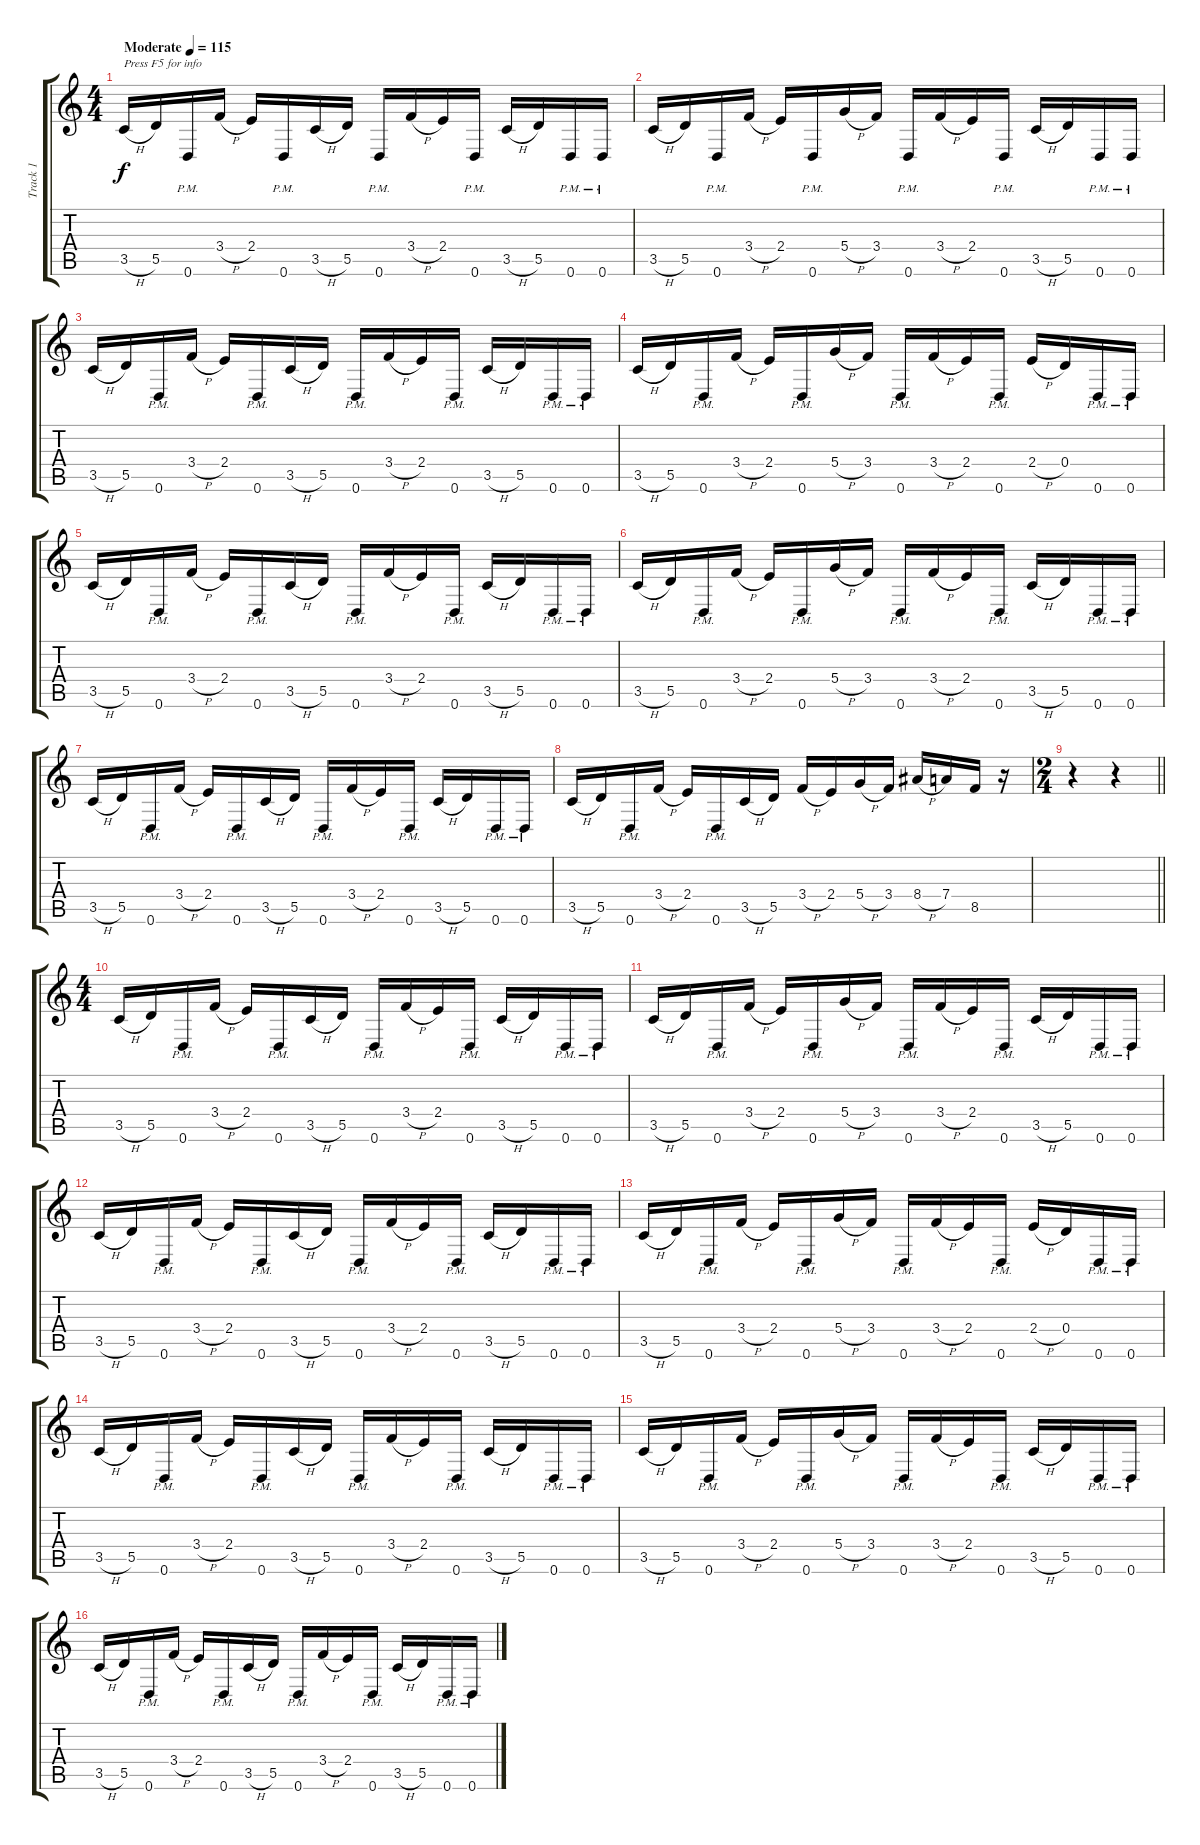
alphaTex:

\track ("Track 1" "Track 1") {instrument distortionguitar}
\staff {score tabs}
\tuning (E4 B3 G3 D3 A2 D2) {hide}
\ts (4 4)
\section ("" "")
\tempo (115 "Moderate")
\clef g2
\ks c
3.5{h}.16{txt "Press F5 for info" dy f instrument distortionguitar} 5.5.16 0.6{pm}.16 3.4{h}.16 2.4.16 0.6{pm}.16 3.5{h}.16 5.5.16 0.6{pm}.16 3.4{h}.16 2.4.16 0.6{pm}.16 3.5{h}.16 5.5.16 0.6{pm}.16 0.6{pm}.16 |
3.5{h}.16{txt ""} 5.5.16 0.6{pm}.16 3.4{h}.16 2.4.16 0.6{pm}.16 5.4{h}.16 3.4.16 0.6{pm}.16 3.4{h}.16 2.4.16 0.6{pm}.16 3.5{h}.16 5.5.16 0.6{pm}.16 0.6{pm}.16 |
3.5{h}.16 5.5.16 0.6{pm}.16 3.4{h}.16 2.4.16 0.6{pm}.16 3.5{h}.16 5.5.16 0.6{pm}.16 3.4{h}.16 2.4.16 0.6{pm}.16 3.5{h}.16 5.5.16 0.6{pm}.16 0.6{pm}.16 |
3.5{h}.16 5.5.16 0.6{pm}.16 3.4{h}.16 2.4.16 0.6{pm}.16 5.4{h}.16 3.4.16 0.6{pm}.16 3.4{h}.16 2.4.16 0.6{pm}.16 2.4{h}.16 0.4.16 0.6{pm}.16 0.6{pm}.16 |
3.5{h}.16 5.5.16 0.6{pm}.16 3.4{h}.16 2.4.16 0.6{pm}.16 3.5{h}.16 5.5.16 0.6{pm}.16 3.4{h}.16 2.4.16 0.6{pm}.16 3.5{h}.16 5.5.16 0.6{pm}.16 0.6{pm}.16 |
3.5{h}.16 5.5.16 0.6{pm}.16 3.4{h}.16 2.4.16 0.6{pm}.16 5.4{h}.16 3.4.16 0.6{pm}.16 3.4{h}.16 2.4.16 0.6{pm}.16 3.5{h}.16 5.5.16 0.6{pm}.16 0.6{pm}.16 |
3.5{h}.16 5.5.16 0.6{pm}.16 3.4{h}.16 2.4.16 0.6{pm}.16 3.5{h}.16 5.5.16 0.6{pm}.16 3.4{h}.16 2.4.16 0.6{pm}.16 3.5{h}.16 5.5.16 0.6{pm}.16 0.6{pm}.16 |
3.5{h}.16 5.5.16 0.6{pm}.16 3.4{h}.16 2.4.16 0.6{pm}.16 3.5{h}.16 5.5.16 3.4{h}.16 2.4.16 5.4{h}.16 3.4.16 8.4{h}.16 7.4.16 8.5.16 r.16 |
\ts (2 4)
\barLineRight lightlight
r.4 r.4 |
\ts (4 4)
\section ("" "")
3.5{h}.16 5.5.16 0.6{pm}.16 3.4{h}.16 2.4.16 0.6{pm}.16 3.5{h}.16 5.5.16 0.6{pm}.16 3.4{h}.16 2.4.16 0.6{pm}.16 3.5{h}.16 5.5.16 0.6{pm}.16 0.6{pm}.16 |
3.5{h}.16 5.5.16 0.6{pm}.16 3.4{h}.16 2.4.16 0.6{pm}.16 5.4{h}.16 3.4.16 0.6{pm}.16 3.4{h}.16 2.4.16 0.6{pm}.16 3.5{h}.16 5.5.16 0.6{pm}.16 0.6{pm}.16 |
3.5{h}.16 5.5.16 0.6{pm}.16 3.4{h}.16 2.4.16 0.6{pm}.16 3.5{h}.16 5.5.16 0.6{pm}.16 3.4{h}.16 2.4.16 0.6{pm}.16 3.5{h}.16 5.5.16 0.6{pm}.16 0.6{pm}.16 |
3.5{h}.16 5.5.16 0.6{pm}.16 3.4{h}.16 2.4.16 0.6{pm}.16 5.4{h}.16 3.4.16 0.6{pm}.16 3.4{h}.16 2.4.16 0.6{pm}.16 2.4{h}.16 0.4.16 0.6{pm}.16 0.6{pm}.16 |
3.5{h}.16 5.5.16 0.6{pm}.16 3.4{h}.16 2.4.16 0.6{pm}.16 3.5{h}.16 5.5.16 0.6{pm}.16 3.4{h}.16 2.4.16 0.6{pm}.16 3.5{h}.16 5.5.16 0.6{pm}.16 0.6{pm}.16 |
3.5{h}.16 5.5.16 0.6{pm}.16 3.4{h}.16 2.4.16 0.6{pm}.16 5.4{h}.16 3.4.16 0.6{pm}.16 3.4{h}.16 2.4.16 0.6{pm}.16 3.5{h}.16 5.5.16 0.6{pm}.16 0.6{pm}.16 |
3.5{h}.16 5.5.16 0.6{pm}.16 3.4{h}.16 2.4.16 0.6{pm}.16 3.5{h}.16 5.5.16 0.6{pm}.16 3.4{h}.16 2.4.16 0.6{pm}.16 3.5{h}.16 5.5.16 0.6{pm}.16 0.6{pm}.16
